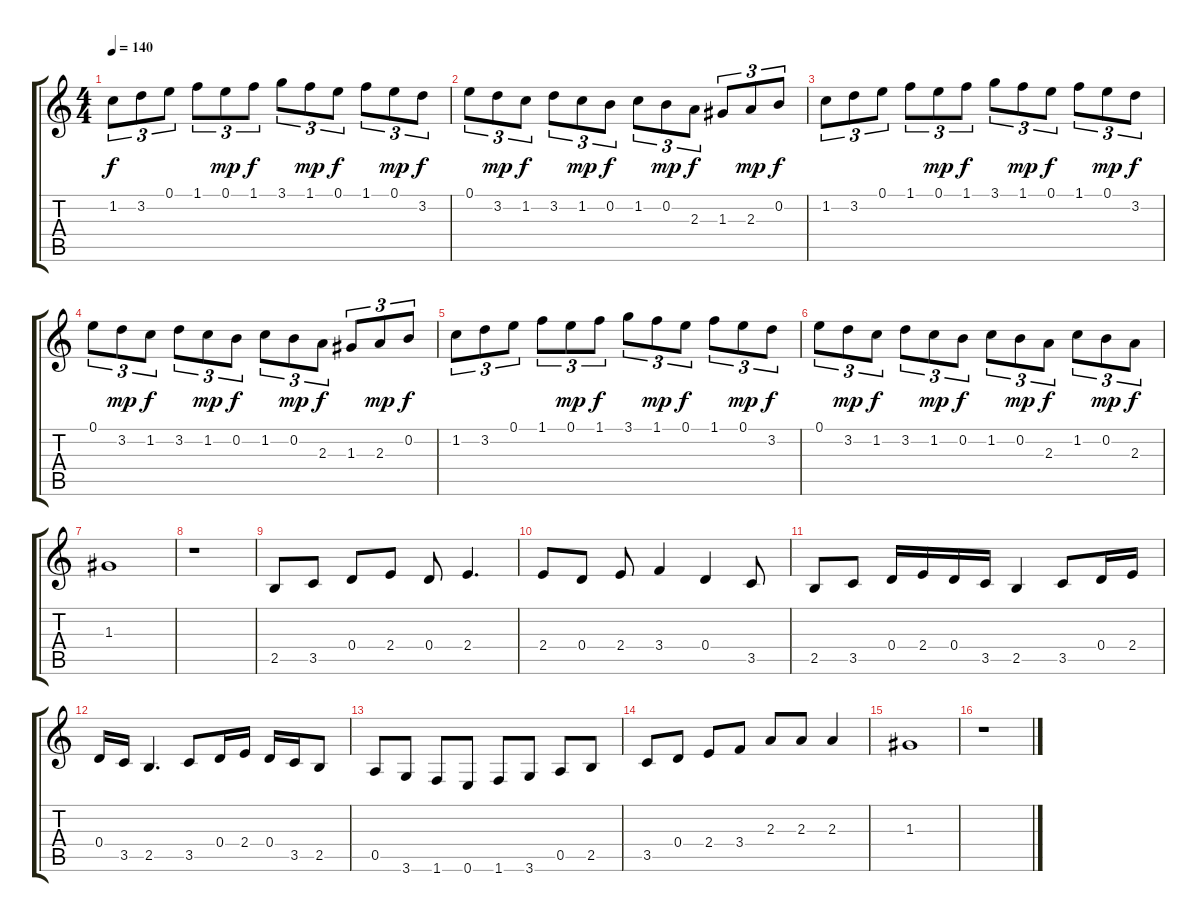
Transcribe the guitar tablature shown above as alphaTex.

\track "" {instrument acousticguitarnylon}
\staff {score tabs}
\tuning (E4 B3 G3 D3 A2 E2) {hide}
\ts (4 4)
\tempo 140
\clef g2
\ks c
1.2.8{tu (3 2) dy f} 3.2.8{tu (3 2)} 0.1.8{tu (3 2)} 1.1.8{tu (3 2)} 0.1.8{tu (3 2) dy mp} 1.1.8{tu (3 2) dy f} 3.1.8{tu (3 2)} 1.1.8{tu (3 2) dy mp} 0.1.8{tu (3 2) dy f} 1.1.8{tu (3 2)} 0.1.8{tu (3 2) dy mp} 3.2.8{tu (3 2) dy f} |
0.1.8{tu (3 2)} 3.2.8{tu (3 2) dy mp} 1.2.8{tu (3 2) dy f} 3.2.8{tu (3 2)} 1.2.8{tu (3 2) dy mp} 0.2.8{tu (3 2) dy f} 1.2.8{tu (3 2)} 0.2.8{tu (3 2) dy mp} 2.3.8{tu (3 2) dy f} 1.3.8{tu (3 2)} 2.3.8{tu (3 2) dy mp} 0.2.8{tu (3 2) dy f} |
1.2.8{tu (3 2)} 3.2.8{tu (3 2)} 0.1.8{tu (3 2)} 1.1.8{tu (3 2)} 0.1.8{tu (3 2) dy mp} 1.1.8{tu (3 2) dy f} 3.1.8{tu (3 2)} 1.1.8{tu (3 2) dy mp} 0.1.8{tu (3 2) dy f} 1.1.8{tu (3 2)} 0.1.8{tu (3 2) dy mp} 3.2.8{tu (3 2) dy f} |
0.1.8{tu (3 2)} 3.2.8{tu (3 2) dy mp} 1.2.8{tu (3 2) dy f} 3.2.8{tu (3 2)} 1.2.8{tu (3 2) dy mp} 0.2.8{tu (3 2) dy f} 1.2.8{tu (3 2)} 0.2.8{tu (3 2) dy mp} 2.3.8{tu (3 2) dy f} 1.3.8{tu (3 2)} 2.3.8{tu (3 2) dy mp} 0.2.8{tu (3 2) dy f} |
1.2.8{tu (3 2)} 3.2.8{tu (3 2)} 0.1.8{tu (3 2)} 1.1.8{tu (3 2)} 0.1.8{tu (3 2) dy mp} 1.1.8{tu (3 2) dy f} 3.1.8{tu (3 2)} 1.1.8{tu (3 2) dy mp} 0.1.8{tu (3 2) dy f} 1.1.8{tu (3 2)} 0.1.8{tu (3 2) dy mp} 3.2.8{tu (3 2) dy f} |
0.1.8{tu (3 2)} 3.2.8{tu (3 2) dy mp} 1.2.8{tu (3 2) dy f} 3.2.8{tu (3 2)} 1.2.8{tu (3 2) dy mp} 0.2.8{tu (3 2) dy f} 1.2.8{tu (3 2)} 0.2.8{tu (3 2) dy mp} 2.3.8{tu (3 2) dy f} 1.2.8{tu (3 2)} 0.2.8{tu (3 2) dy mp} 2.3.8{tu (3 2) dy f} |
1.3.1 |
r.1 |
2.5.8 3.5.8 0.4.8 2.4.8 0.4.8 2.4.4{d} |
2.4.8 0.4.8 2.4.8 3.4.4 0.4.4 3.5.8 |
2.5.8 3.5.8 0.4.16 2.4.16 0.4.16 3.5.16 2.5.4 3.5.8 0.4.16 2.4.16 |
0.4.16 3.5.16 2.5.4{d} 3.5.8 0.4.16 2.4.16 0.4.16 3.5.16 2.5.8 |
0.5.8 3.6.8 1.6.8 0.6.8 1.6.8 3.6.8 0.5.8 2.5.8 |
3.5.8 0.4.8 2.4.8 3.4.8 2.3.8 2.3.8 2.3.4 |
1.3.1 |
r.1
